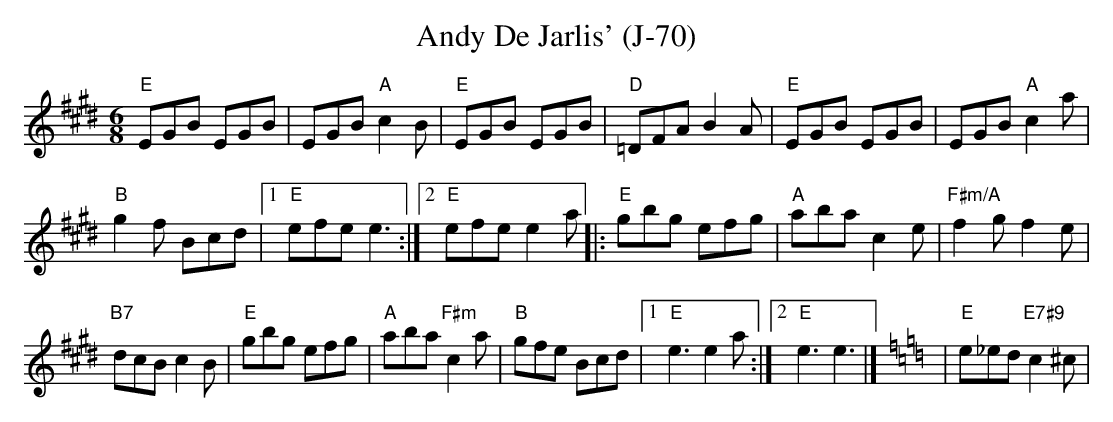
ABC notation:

X:1
T:Andy De Jarlis' (J-70)
M:6/8
K:E
K:E
"E"EGB EGB| EGB "A"c2B| "E"EGB EGB| "D"=DFA B2A| "E"EGB EGB| EGB "A"c2a|! "B"g2f Bcd|1 "E"efe e3 :|2 "E"efe e2a |:"E"gbg efg| "A"aba c2e| "F#m/A"f2g f2e|! "B7"dcB c2B| "E"gbg efg| "A"aba  "F#m"c2a| "B"gfe Bcd |1 "E"e3 e2a :|2 "E"e3 e3 |]
K:Am
| "E"e_ed "E7#9"c2^c |
